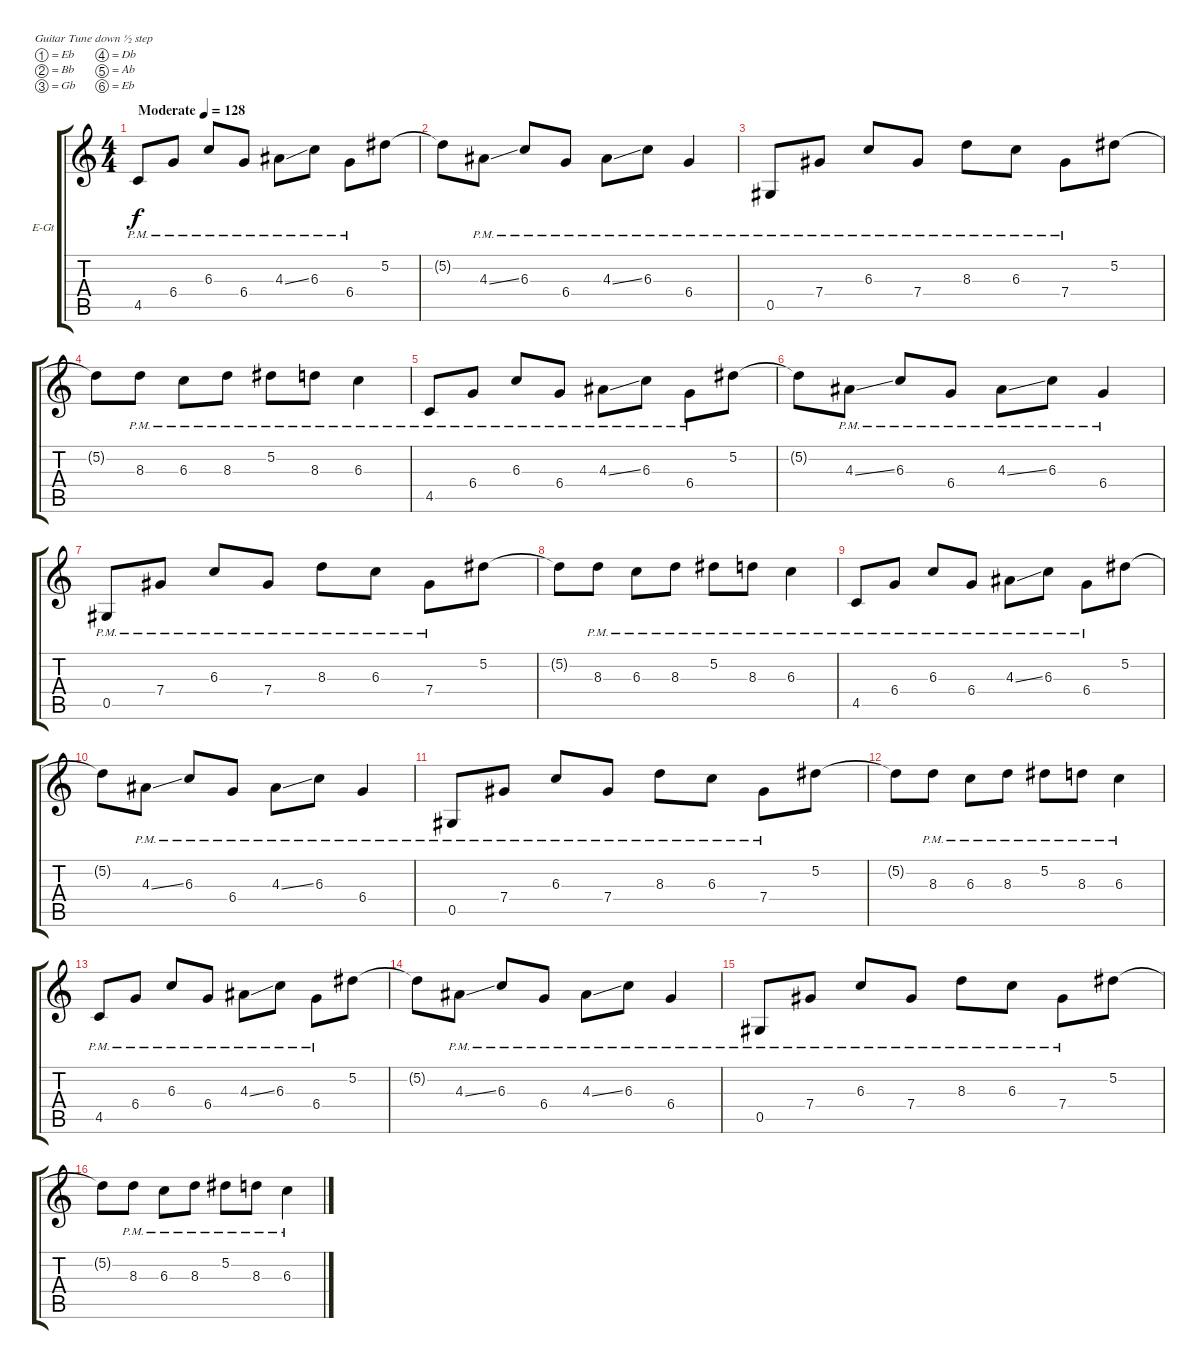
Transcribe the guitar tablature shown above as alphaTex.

\bracketExtendMode groupsimilarinstruments
\firstSystemTrackNameOrientation horizontal
\otherSystemsTrackNameOrientation horizontal
\track ("Òô¹ì 1" "E-Gt") {instrument electricguitarclean}
\staff {score tabs}
\tuning (Eb4 Bb3 Gb3 Db3 Ab2 Eb2)
\ts (4 4)
\beaming (8 2 2 2 2)
\tempo (128 "Moderate")
\clef g2
\ks c
4.5{pm}.8{dy f instrument electricguitarclean} 6.4{pm}.8 6.3{pm}.8 6.4{pm}.8 4.3{ss pm}.8 6.3{pm}.8 6.4{pm}.8 5.2.8 |
5.2{t}.8 4.3{ss pm}.8 6.3{pm}.8 6.4{pm}.8 4.3{ss pm}.8 6.3{pm}.8 6.4{pm}.4 |
0.5{pm}.8 7.4{pm}.8 6.3{pm}.8 7.4{pm}.8 8.3{pm}.8 6.3{pm}.8 7.4{pm}.8 5.2.8 |
5.2{t}.8 8.3{pm}.8 6.3{pm}.8 8.3{pm}.8 5.2{pm}.8 8.3{pm}.8 6.3{pm}.4 |
4.5{pm}.8 6.4{pm}.8 6.3{pm}.8 6.4{pm}.8 4.3{ss pm}.8 6.3{pm}.8 6.4{pm}.8 5.2.8 |
5.2{t}.8 4.3{ss pm}.8 6.3{pm}.8 6.4{pm}.8 4.3{ss pm}.8 6.3{pm}.8 6.4{pm}.4 |
0.5{pm}.8 7.4{pm}.8 6.3{pm}.8 7.4{pm}.8 8.3{pm}.8 6.3{pm}.8 7.4{pm}.8 5.2.8 |
5.2{t}.8 8.3{pm}.8 6.3{pm}.8 8.3{pm}.8 5.2{pm}.8 8.3{pm}.8 6.3{pm}.4 |
4.5{pm}.8 6.4{pm}.8 6.3{pm}.8 6.4{pm}.8 4.3{ss pm}.8 6.3{pm}.8 6.4{pm}.8 5.2.8 |
5.2{t}.8 4.3{ss pm}.8 6.3{pm}.8 6.4{pm}.8 4.3{ss pm}.8 6.3{pm}.8 6.4{pm}.4 |
0.5{pm}.8 7.4{pm}.8 6.3{pm}.8 7.4{pm}.8 8.3{pm}.8 6.3{pm}.8 7.4{pm}.8 5.2.8 |
5.2{t}.8 8.3{pm}.8 6.3{pm}.8 8.3{pm}.8 5.2{pm}.8 8.3{pm}.8 6.3{pm}.4 |
4.5{pm}.8 6.4{pm}.8 6.3{pm}.8 6.4{pm}.8 4.3{ss pm}.8 6.3{pm}.8 6.4{pm}.8 5.2.8 |
5.2{t}.8 4.3{ss pm}.8 6.3{pm}.8 6.4{pm}.8 4.3{ss pm}.8 6.3{pm}.8 6.4{pm}.4 |
0.5{pm}.8 7.4{pm}.8 6.3{pm}.8 7.4{pm}.8 8.3{pm}.8 6.3{pm}.8 7.4{pm}.8 5.2.8 |
5.2{t}.8 8.3{pm}.8 6.3{pm}.8 8.3{pm}.8 5.2{pm}.8 8.3{pm}.8 6.3{pm}.4
